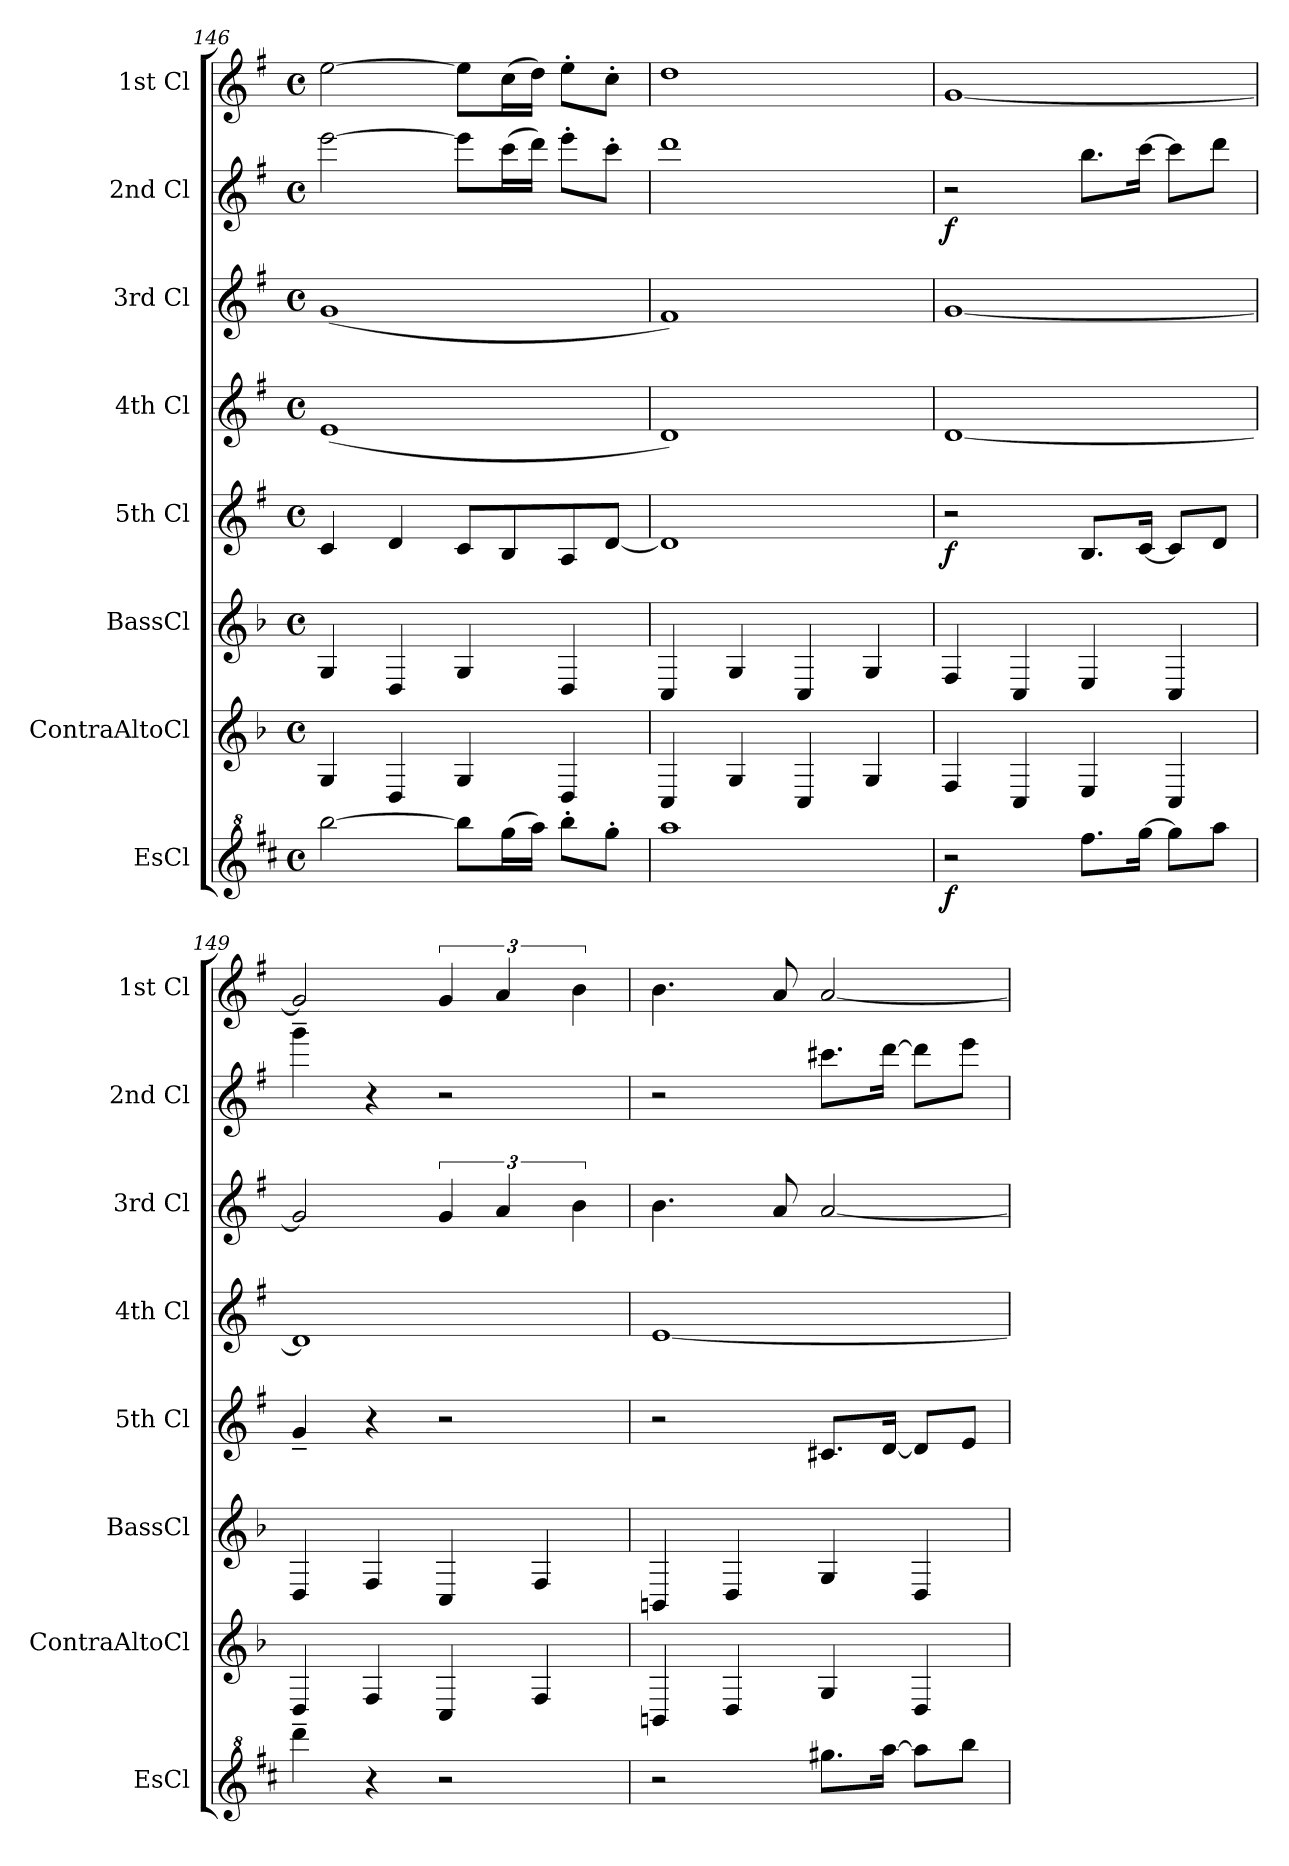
**kern	**dynam	**kern	**kern	**kern	**dynam	**kern	**kern	**kern	**dynam	**kern
*part8	*part8	*part7	*part6	*part5	*part5	*part4	*part3	*part2	*part2	*part1
*staff8	*staff8	*staff7	*staff6	*staff5	*staff5	*staff4	*staff3	*staff2	*staff2	*staff1
*I"EsCl	*	*I"ContraAltoCl	*I"BassCl	*I"5th Cl	*	*I"4th Cl	*I"3rd Cl	*I"2nd Cl	*	*I"1st Cl
*I'EsCl	*	*I'ContraAltoCl	*I'BassCl	*I'5th Cl	*	*I'4th Cl	*I'3rd Cl	*I'2nd Cl	*	*I'1st Cl
*clefG^2	*	*clefG2	*clefG2	*clefG2	*	*clefG2	*clefG2	*clefG2	*	*clefG2
*ITrd5c9	*	*ITrd12c21	*ITrd8c14	*ITrd1c2	*	*ITrd1c2	*ITrd1c2	*ITrd1c2	*	*ITrd1c2
*k[b-]	*	*k[b-]	*k[b-]	*k[b-]	*	*k[b-]	*k[b-]	*k[b-]	*	*k[b-]
*M4/4	*	*M4/4	*M4/4	*M4/4	*	*M4/4	*M4/4	*M4/4	*	*M4/4
*met(c)	*	*met(c)	*met(c)	*met(c)	*	*met(c)	*met(c)	*met(c)	*	*met(c)
=146	=146	=146	=146	=146	=146	=146	=146	=146	=146	=146
[2ddd\	.	4GG/	4GG/	4B-/	.	(1d	(1f	[2ddd\	.	[2dd\
.	.	4DD/	4DD/	4c/	.	.	.	.	.	.
8ddd\L]	.	4GG/	4GG/	8B-/L	.	.	.	8ddd\L]	.	8dd\L]
(16bb-\L	.	.	.	8A/	.	.	.	(16bb-\L	.	(16b-\L
16ccc\JJ)	.	.	.	.	.	.	.	16ccc\JJ)	.	16cc\JJ)
8ddd'\L	.	4DD/	4DD/	8G/	.	.	.	8ddd'\L	.	8dd'\L
8bb-'\J	.	.	.	[8c/J	.	.	.	8bb-'\J	.	8b-'\J
=147	=147	=147	=147	=147	=147	=147	=147	=147	=147	=147
1ccc	.	4CC/	4CC/	1c]	.	1c)	1e)	1ccc	.	1cc
.	.	4GG/	4GG/	.	.	.	.	.	.	.
.	.	4CC/	4CC/	.	.	.	.	.	.	.
.	.	4GG/	4GG/	.	.	.	.	.	.	.
!!LO:LB:g=z
=148	=148	=148	=148	=148	=148	=148	=148	=148	=148	=148
!	!LO:DY:b	!	!	!	!LO:DY:b	!	!	!	!LO:DY:b	!
2r	f	4FF/	4FF/	2r	f	[1c	[1f	2r	f	[1f
.	.	4CC/	4CC/	.	.	.	.	.	.	.
8.aa\L	.	4EE/	4EE/	8.A/L	.	.	.	8.aa\L	.	.
[16bb-\Jk	.	.	.	[16B-/Jk	.	.	.	[16bb-\Jk	.	.
8bb-\L]	.	4CC/	4CC/	8B-/L]	.	.	.	8bb-\L]	.	.
8ccc\J	.	.	.	8c/J	.	.	.	8ccc\J	.	.
=149	=149	=149	=149	=149	=149	=149	=149	=149	=149	=149
4fff~\	.	4DD/	4DD/	4f~/	.	1c]	2f/]	4fff~\	.	2f/]
4r	.	4FF/	4FF/	4r	.	.	.	4r	.	.
2r	.	4CC/	4CC/	2r	.	.	6f/	2r	.	6f/
.	.	.	.	.	.	.	6g/	.	.	6g/
.	.	4FF/	4FF/	.	.	.	.	.	.	.
.	.	.	.	.	.	.	6a\	.	.	6a\
=150	=150	=150	=150	=150	=150	=150	=150	=150	=150	=150
2r	.	4BBBn/	4BBBn/	2r	.	[1d	4.a\	2r	.	4.a\
.	.	4DD/	4DD/	.	.	.	.	.	.	.
.	.	.	.	.	.	.	8g/	.	.	8g/
8.bbn\L	.	4GG/	4GG/	8.Bn/L	.	.	[2g/	8.bbn\L	.	[2g/
[16ccc\Jk	.	.	.	[16c/Jk	.	.	.	[16ccc\Jk	.	.
8ccc\L]	.	4DD/	4DD/	8c/L]	.	.	.	8ccc\L]	.	.
8ddd\J	.	.	.	8d/J	.	.	.	8ddd\J	.	.
=	=	=	=	=	=	=	=	=	=	=
*-	*-	*-	*-	*-	*-	*-	*-	*-	*-	*-
